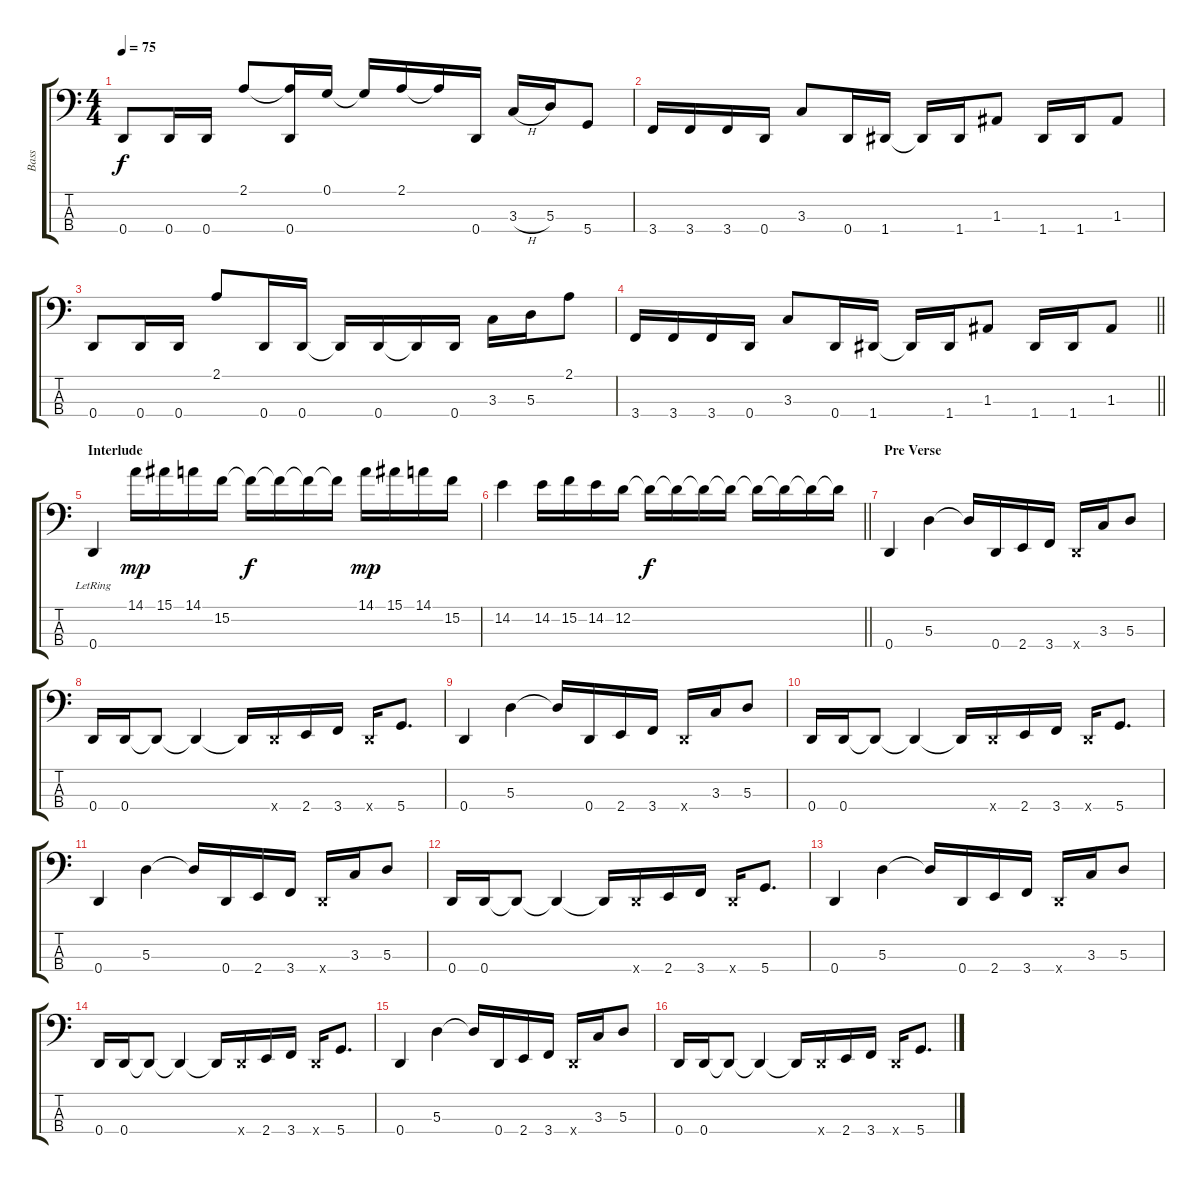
\track ("Bass" "Bass") {instrument electricbassfinger}
\staff {score tabs}
\tuning (G2 D2 A1 D1) {hide}
\ts (4 4)
\tempo 75
\clef f4
\ks c
0.4.8{dy f} 0.4.16 0.4.16 2.1.8 (2.1{t} 0.4).16 0.1.16 0.1{t}.16 2.1.16 2.1{t}.16 0.4.16 3.3{h}.16 5.3.16 5.4.8 |
3.4.16 3.4.16 3.4.16 0.4.16 3.3.8 0.4.16 1.4.16 1.4{t}.16 1.4.16 1.3.8 1.4.16 1.4.16 1.3.8 |
0.4.8 0.4.16 0.4.16 2.1.8 0.4.16 0.4.16 0.4{t}.16 0.4.16 0.4{t}.16 0.4.16 3.3.16 5.3.16 2.1.8 |
\barLineRight lightlight
3.4.16 3.4.16 3.4.16 0.4.16 3.3.8 0.4.16 1.4.16 1.4{t}.16 1.4.16 1.3.8 1.4.16 1.4.16 1.3.8 |
\section ("" "Interlude")
0.4{lr}.4 14.1.16{dy mp} 15.1.16 14.1.16 15.2.16 15.2{t}.16{dy f} 15.2{t}.16 15.2{t}.16 15.2{t}.16 14.1.16{dy mp} 15.1.16 14.1.16 15.2.16 |
\barLineRight lightlight
14.2.4 14.2.16 15.2.16 14.2.16 12.2.16 12.2{t}.16{dy f} 12.2{t}.16 12.2{t}.16 12.2{t}.16 12.2{t}.16 12.2{t}.16 12.2{t}.16 12.2{t}.16 |
\section ("" "Pre Verse")
0.4.4 5.3.4 5.3{t}.16 0.4.16 2.4.16 3.4.16 0.4{x}.16 3.3.16 5.3.8 |
0.4.16 0.4.16 0.4{t}.8 0.4{t}.4 0.4{t}.16 0.4{x}.16 2.4.16 3.4.16 0.4{x}.16 5.4.8{d} |
0.4.4 5.3.4 5.3{t}.16 0.4.16 2.4.16 3.4.16 0.4{x}.16 3.3.16 5.3.8 |
0.4.16 0.4.16 0.4{t}.8 0.4{t}.4 0.4{t}.16 0.4{x}.16 2.4.16 3.4.16 0.4{x}.16 5.4.8{d} |
0.4.4 5.3.4 5.3{t}.16 0.4.16 2.4.16 3.4.16 0.4{x}.16 3.3.16 5.3.8 |
0.4.16 0.4.16 0.4{t}.8 0.4{t}.4 0.4{t}.16 0.4{x}.16 2.4.16 3.4.16 0.4{x}.16 5.4.8{d} |
0.4.4 5.3.4 5.3{t}.16 0.4.16 2.4.16 3.4.16 0.4{x}.16 3.3.16 5.3.8 |
0.4.16 0.4.16 0.4{t}.8 0.4{t}.4 0.4{t}.16 0.4{x}.16 2.4.16 3.4.16 0.4{x}.16 5.4.8{d} |
0.4.4 5.3.4 5.3{t}.16 0.4.16 2.4.16 3.4.16 0.4{x}.16 3.3.16 5.3.8 |
0.4.16 0.4.16 0.4{t}.8 0.4{t}.4 0.4{t}.16 0.4{x}.16 2.4.16 3.4.16 0.4{x}.16 5.4.8{d}
